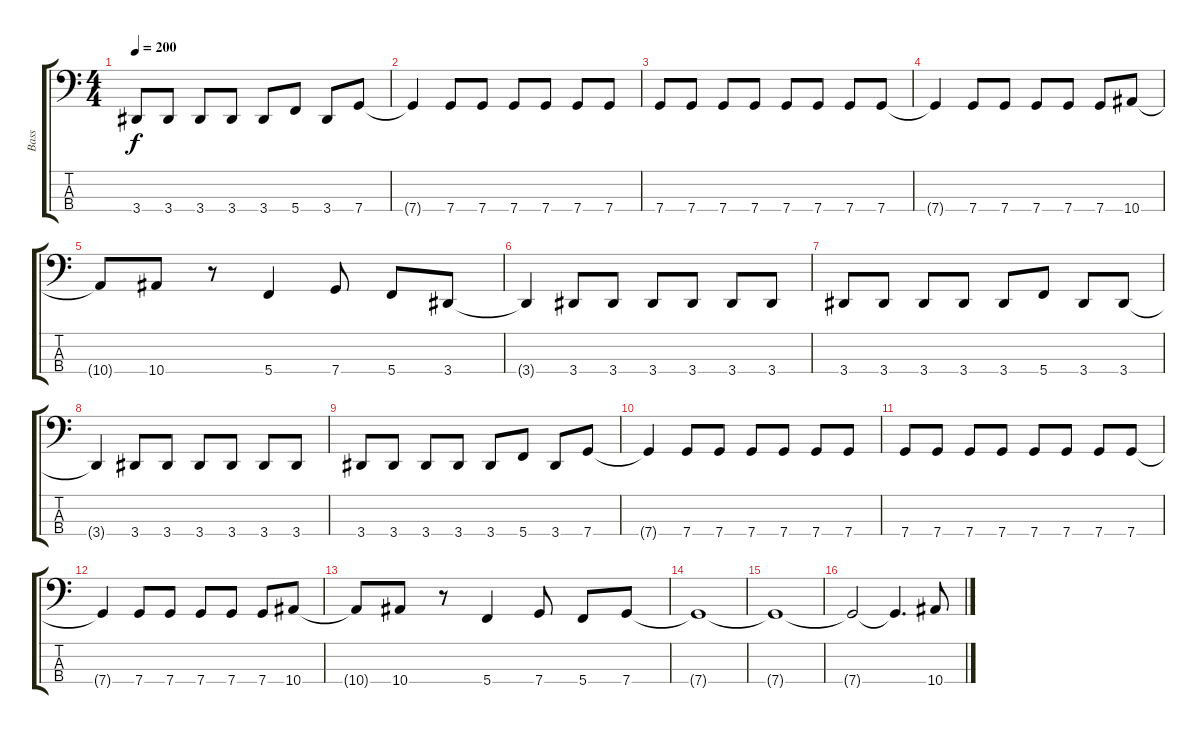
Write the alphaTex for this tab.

\track ("Bass" "Bass") {instrument electricbasspick}
\staff {score tabs}
\tuning (F2 C2 G1 C1) {hide}
\ts (4 4)
\tempo 200
\clef f4
\ks c
3.4.8{dy f} 3.4.8 3.4.8 3.4.8 3.4.8 5.4.8 3.4.8 7.4.8 |
7.4{t}.4 7.4.8 7.4.8 7.4.8 7.4.8 7.4.8 7.4.8 |
7.4.8 7.4.8 7.4.8 7.4.8 7.4.8 7.4.8 7.4.8 7.4.8 |
7.4{t}.4 7.4.8 7.4.8 7.4.8 7.4.8 7.4.8 10.4.8 |
10.4{t}.8 10.4.8 r.8 5.4.4 7.4.8 5.4.8 3.4.8 |
3.4{t}.4 3.4.8 3.4.8 3.4.8 3.4.8 3.4.8 3.4.8 |
3.4.8 3.4.8 3.4.8 3.4.8 3.4.8 5.4.8 3.4.8 3.4.8 |
3.4{t}.4 3.4.8 3.4.8 3.4.8 3.4.8 3.4.8 3.4.8 |
3.4.8 3.4.8 3.4.8 3.4.8 3.4.8 5.4.8 3.4.8 7.4.8 |
7.4{t}.4 7.4.8 7.4.8 7.4.8 7.4.8 7.4.8 7.4.8 |
7.4.8 7.4.8 7.4.8 7.4.8 7.4.8 7.4.8 7.4.8 7.4.8 |
7.4{t}.4 7.4.8 7.4.8 7.4.8 7.4.8 7.4.8 10.4.8 |
10.4{t}.8 10.4.8 r.8 5.4.4 7.4.8 5.4.8 7.4.8 |
7.4{t}.1 |
7.4{t}.1 |
7.4{t}.2 7.4{t}.4{d} 10.4.8
